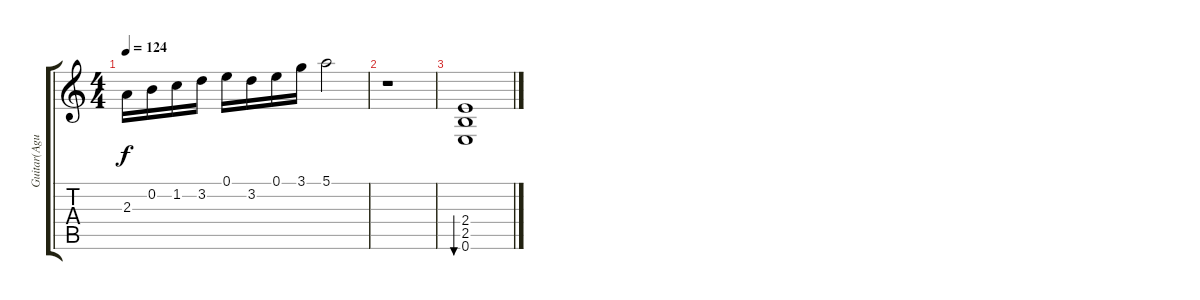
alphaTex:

\track ("Guitar(Agunk)" "Guitar(Agu") {instrument distortionguitar}
\staff {score tabs}
\tuning (E4 B3 G3 D3 A2 E2) {hide}
\ts (4 4)
\tempo 124
\clef g2
\ks c
2.3.16{dy f} 0.2.16 1.2.16 3.2.16 0.1.16 3.2.16 0.1.16 3.1.16 5.1.2 |
r.1 |
(2.4 2.5 0.6).1{bu 120}
